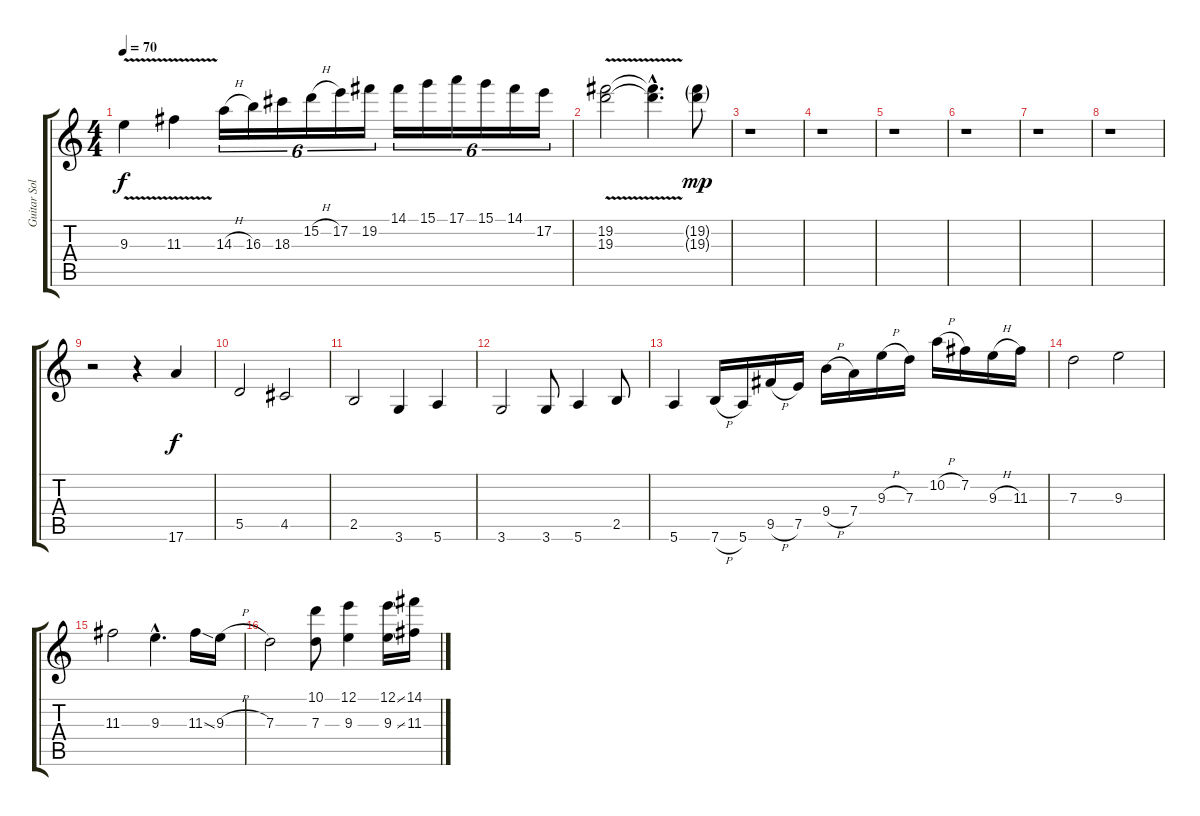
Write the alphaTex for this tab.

\track ("Guitar Solo" "Guitar Sol") {instrument overdrivenguitar}
\staff {score tabs}
\tuning (E4 B3 G3 D3 A2 E2) {hide}
\ts (4 4)
\tempo 70
\clef g2
\ks c
9.3{v}.4{dy f} 11.3{v}.4 14.3{h}.16{tu (6 4)} 16.3.16{tu (6 4)} 18.3.16{tu (6 4)} 15.2{h}.16{tu (6 4)} 17.2.16{tu (6 4)} 19.2.16{tu (6 4)} 14.1.16{tu (6 4)} 15.1.16{tu (6 4)} 17.1.16{tu (6 4)} 15.1.16{tu (6 4)} 14.1.16{tu (6 4)} 17.2.16{tu (6 4)} |
(19.2{v} 19.3{v}).2 (19.2{hac t} 19.3{hac t}).4{d} (19.2{g} 19.3{g}).8{dy mp} |
r.1 |
r.1 |
r.1 |
r.1 |
r.1 |
r.1 |
r.2 r.4 17.6.4{dy f} |
5.5.2 4.5.2 |
2.5.2 3.6.4 5.6.4 |
3.6.2 3.6.8 5.6.4 2.5.8 |
5.6.4 7.6{h}.16 5.6.16 9.5{h}.16 7.5.16 9.4{h}.16 7.4.16 9.3{h}.16 7.3.16 10.2{h}.16 7.2.16 9.3{h}.16 11.3.16 |
7.3.2 9.3.2 |
11.3.2 9.3{hac}.4{d} 11.3{ss}.16 9.3{h}.16 |
7.3.2 (10.1 7.3).8 (12.1 9.3).4 (12.1{ss} 9.3{ss}).16 (14.1 11.3).16
